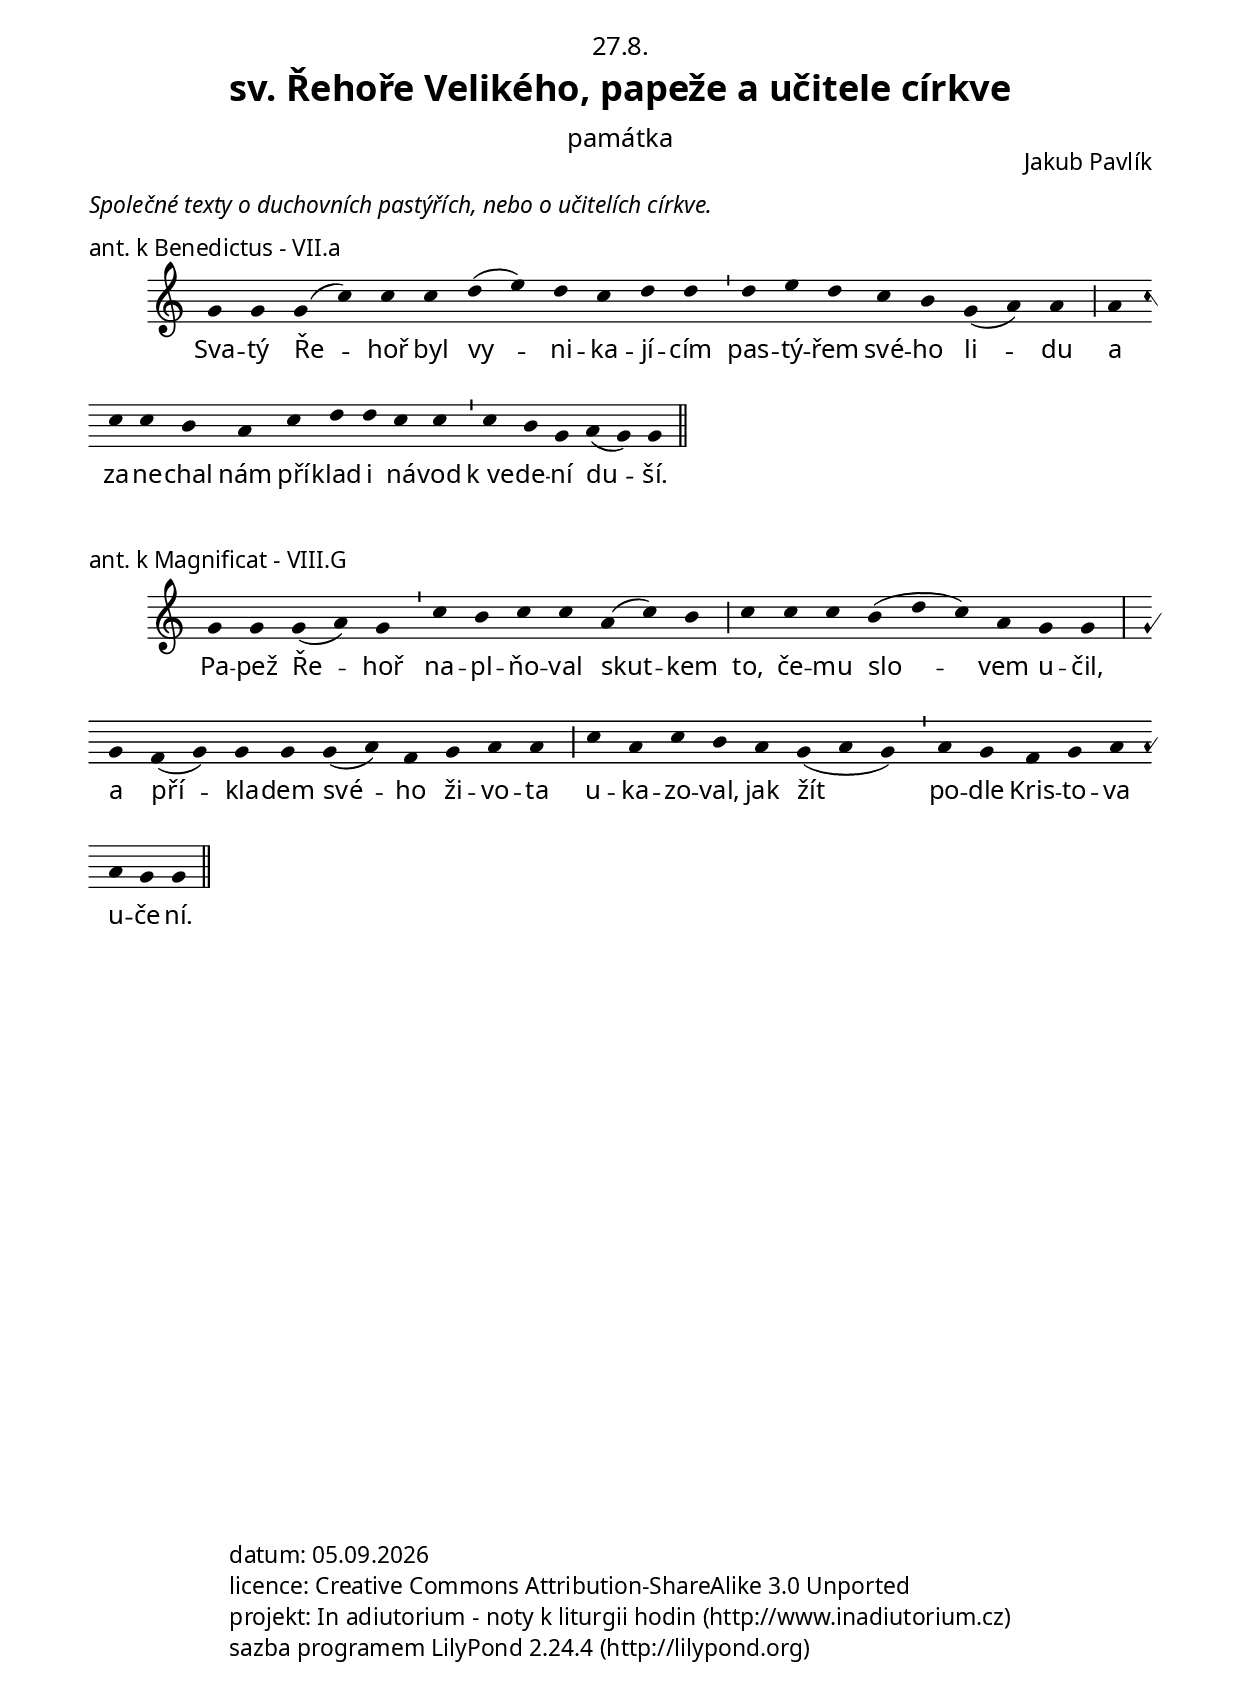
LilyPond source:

\version "2.17.0"

\include "../spolecne.ly"

\header {
  title = \markup\titleSvatek
            "sv. Řehoře Velikého, papeže a učitele církve"
            "památka"
            27.8.
  composer = "Jakub Pavlík"
}

\markup\communia #'(#:pastyr #:ucitel)

\score {
  \relative c'' {
    \choralniRezim
    g4 g g( c) c c d( e) d c d d \barMin
    d e d c b g( a) a \barMaior
    a c c b a c d d c c \barMin
    c b g a( g) g \barFinalis
  }
  \addlyrics {
    Sva -- tý Ře -- hoř byl vy -- ni -- ka -- jí -- cím
    pas -- tý -- řem své -- ho li -- du
    a za -- ne -- chal nám pří -- klad i ná -- vod
    k_ve -- de -- ní du -- ší.
  }
  \header {
    quid = "ant. k Benedictus"
    modus = "VII"
    differentia = "a"
    psalmus = ""
    id = "rch-aben"
    piece = \markup {\sestavTitulekBezZalmu}
  }
}

\score {
  \relative c'' {
    \choralniRezim
    g4 g g( a) g \barMin
    c b c c a( c) b \barMaior
    c c c b( d c) a g g \barMax
    g f( g) g g g( a) f g a a \barMaior
    c a c b a g( a g) \barMin
    a g f g a a g g \barFinalis
  }
  \addlyrics {
    Pa -- pež Ře -- hoř
    na -- pl -- ňo -- val skut -- kem to,
    če -- mu slo -- vem u -- čil,
    a pří -- kla -- dem své -- ho ži -- vo -- ta
    u -- ka -- zo -- val, jak žít
    po -- dle Kris -- to -- va u -- če -- ní.
  }
  \header {
    quid = "ant. k Magnificat"
    modus = "VIII"
    differentia = "G"
    psalmus = ""
    id = "ne-amag"
    piece = \markup {\sestavTitulekBezZalmu}
  }
}